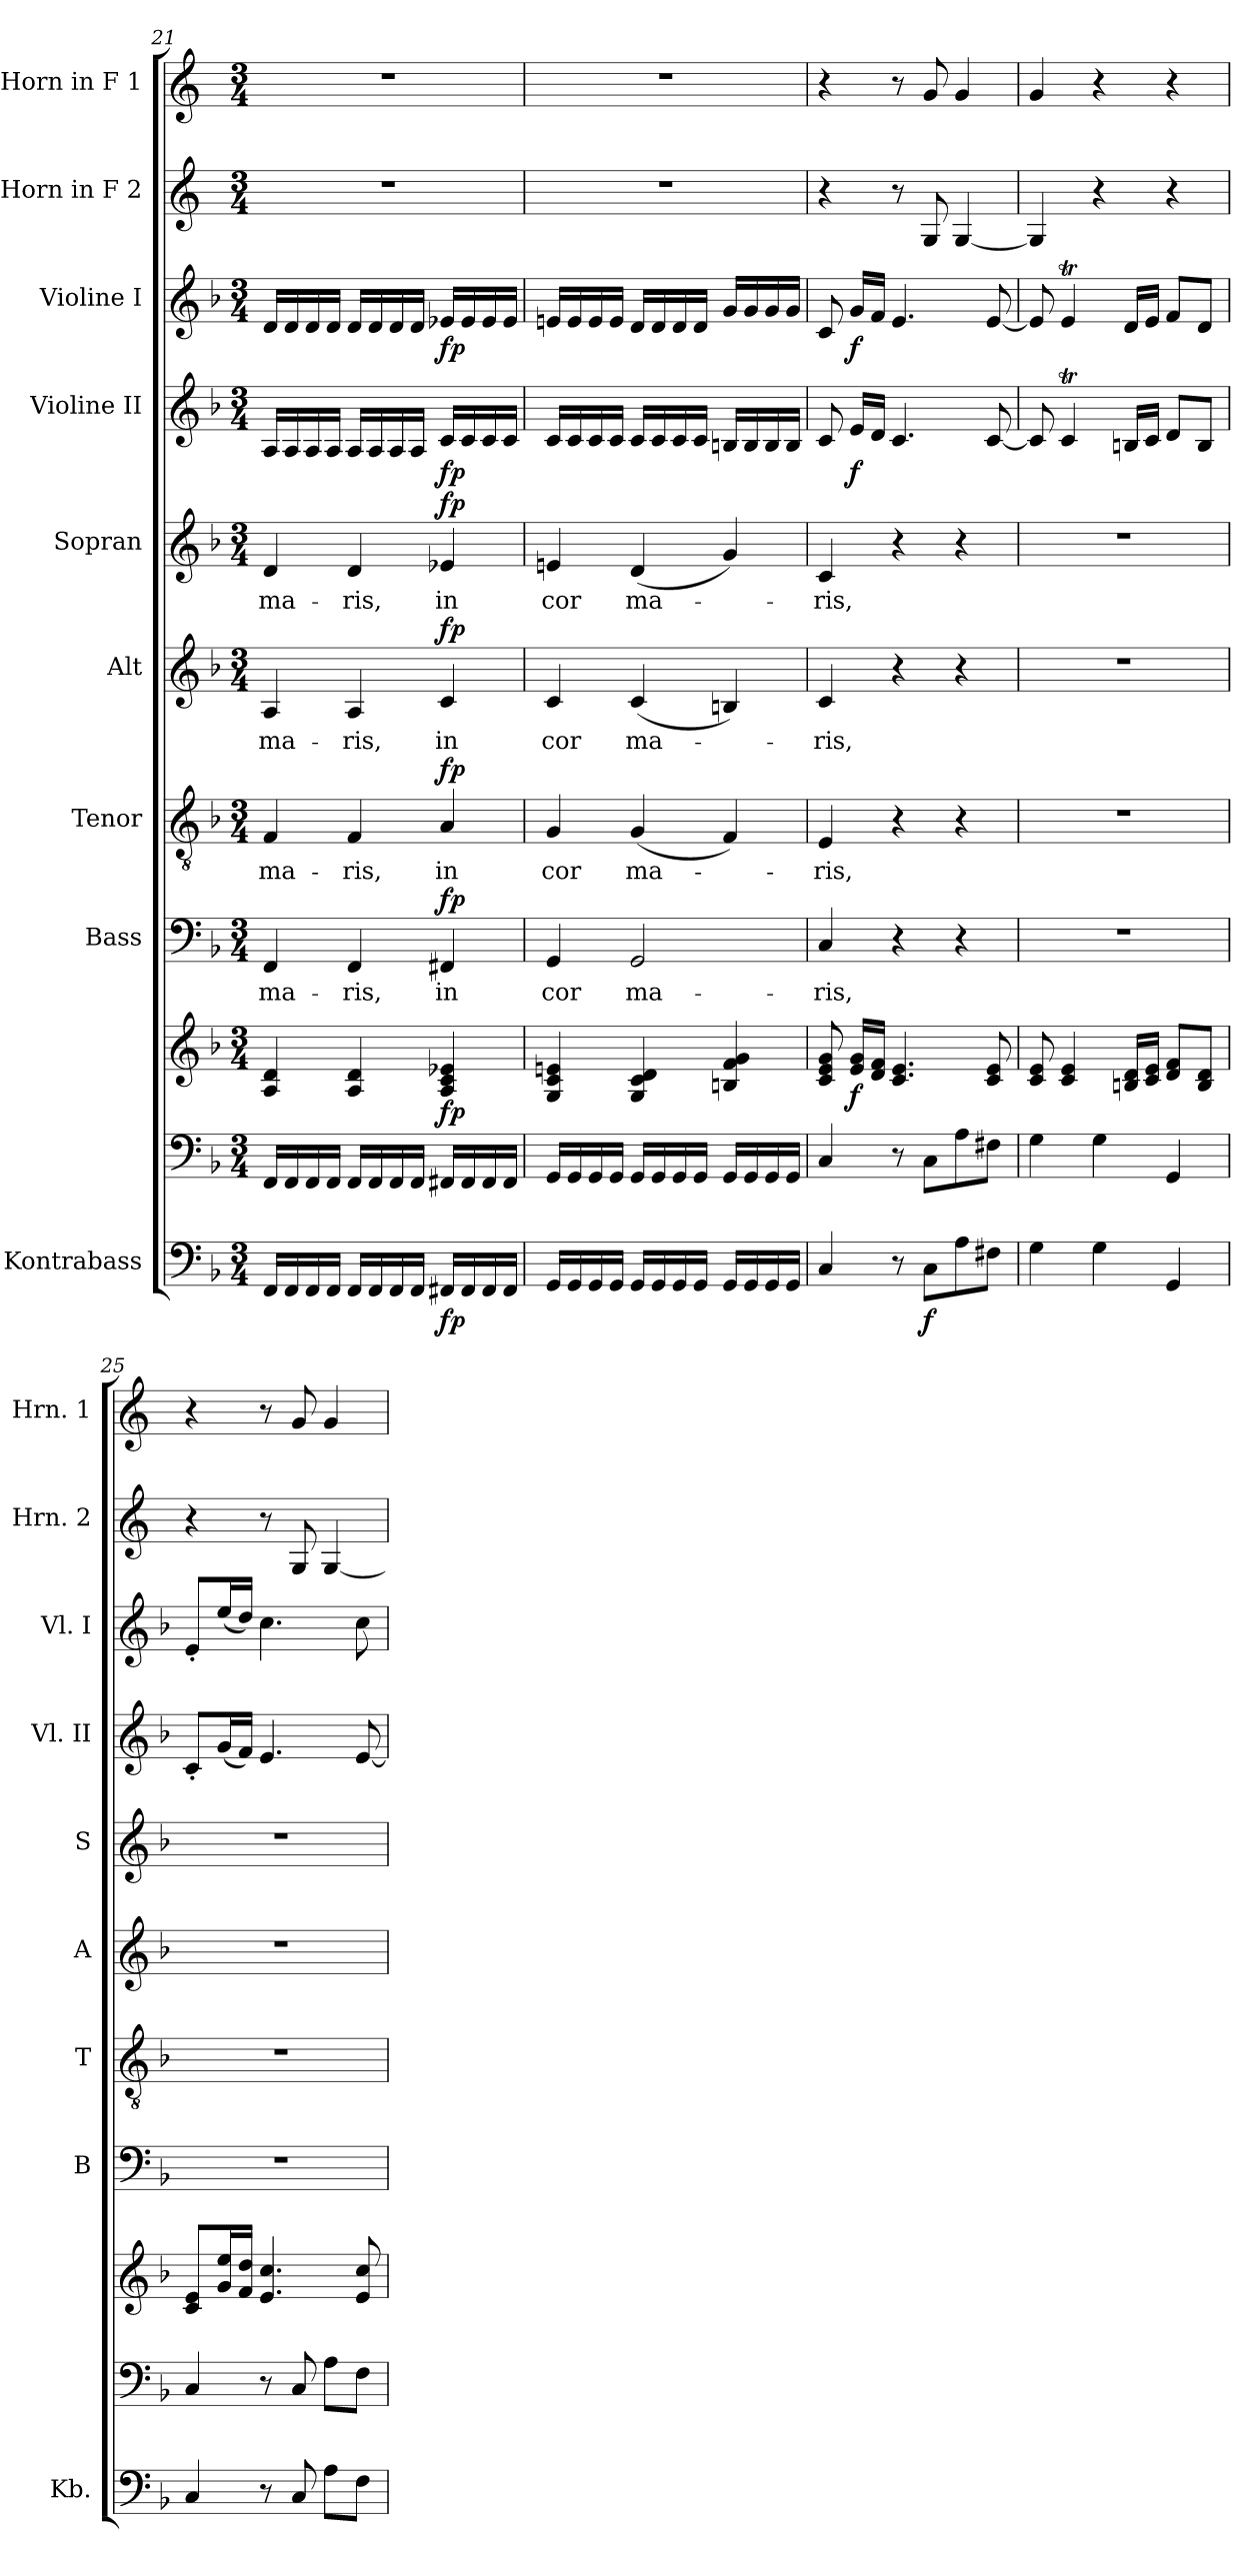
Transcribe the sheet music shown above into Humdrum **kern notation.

**kern	**dynam	**kern	**kern	**dynam	**kern	**text	**dynam	**kern	**text	**dynam	**kern	**text	**dynam	**kern	**text	**dynam	**kern	**dynam	**kern	**dynam	**kern	**kern
*part10	*part10	*part9	*part9	*part9	*part8	*part8	*part8	*part7	*part7	*part7	*part6	*part6	*part6	*part5	*part5	*part5	*part4	*part4	*part3	*part3	*part2	*part1
*staff11	*staff11	*staff10	*staff9	*staff9/10	*staff8	*staff8	*staff8	*staff7	*staff7	*staff7	*staff6	*staff6	*staff6	*staff5	*staff5	*staff5	*staff4	*staff4	*staff3	*staff3	*staff2	*staff1
*I"Kontrabass	*	*	*	*	*I"Bass	*	*	*I"Tenor	*	*	*I"Alt	*	*	*I"Sopran	*	*	*I"Violine II	*	*I"Violine I	*	*I"Horn in F 2	*I"Horn in F 1
*I'Kb.	*	*	*	*	*I'B	*	*	*I'T	*	*	*I'A	*	*	*I'S	*	*	*I'Vl. II	*	*I'Vl. I	*	*I'Hrn. 2	*I'Hrn. 1
*clefF4	*	*clefF4	*clefG2	*	*clefF4	*	*	*clefGv2	*	*	*clefG2	*	*	*clefG2	*	*	*clefG2	*	*clefG2	*	*clefG2	*clefG2
*ITrd7c12	*	*	*	*	*	*	*	*	*	*	*	*	*	*	*	*	*	*	*	*	*ITrd4c7	*ITrd4c7
*k[b-]	*	*k[b-]	*k[b-]	*	*k[b-]	*	*	*k[b-]	*	*	*k[b-]	*	*	*k[b-]	*	*	*k[b-]	*	*k[b-]	*	*k[b-]	*k[b-]
*F:	*	*F:	*F:	*	*F:	*	*	*F:	*	*	*F:	*	*	*F:	*	*	*F:	*	*F:	*	*F:	*F:
*M3/4	*	*M3/4	*M3/4	*	*M3/4	*	*	*M3/4	*	*	*M3/4	*	*	*M3/4	*	*	*M3/4	*	*M3/4	*	*M3/4	*M3/4
=21	=21	=21	=21	=21	=21	=21	=21	=21	=21	=21	=21	=21	=21	=21	=21	=21	=21	=21	=21	=21	=21	=21
!	!	!	!	!	!	!LO:LY:b	!	!	!LO:LY:b	!	!	!LO:LY:b	!	!	!LO:LY:b	!	!	!	!	!	!	!
16FFF/LL	.	16FF/LL	4A/ 4d/	.	4FF/	ma-	.	4F/	ma-	.	4A/	ma-	.	4d/	ma-	.	16A/LL	.	16d/LL	.	2.r	2.r
16FFF/	.	16FF/	.	.	.	.	.	.	.	.	.	.	.	.	.	.	16A/	.	16d/	.	.	.
16FFF/	.	16FF/	.	.	.	.	.	.	.	.	.	.	.	.	.	.	16A/	.	16d/	.	.	.
16FFF/JJ	.	16FF/JJ	.	.	.	.	.	.	.	.	.	.	.	.	.	.	16A/JJ	.	16d/JJ	.	.	.
!	!	!	!	!	!	!LO:LY:b	!	!	!LO:LY:b	!	!	!LO:LY:b	!	!	!LO:LY:b	!	!	!	!	!	!	!
16FFF/LL	.	16FF/LL	4A/ 4d/	.	4FF/	-ris,	.	4F/	-ris,	.	4A/	-ris,	.	4d/	-ris,	.	16A/LL	.	16d/LL	.	.	.
16FFF/	.	16FF/	.	.	.	.	.	.	.	.	.	.	.	.	.	.	16A/	.	16d/	.	.	.
16FFF/	.	16FF/	.	.	.	.	.	.	.	.	.	.	.	.	.	.	16A/	.	16d/	.	.	.
16FFF/JJ	.	16FF/JJ	.	.	.	.	.	.	.	.	.	.	.	.	.	.	16A/JJ	.	16d/JJ	.	.	.
!	!LO:DY:b	!	!	!LO:DY:b	!	!LO:LY:b	!LO:DY:a	!	!LO:LY:b	!LO:DY:a	!	!LO:LY:b	!LO:DY:a	!	!LO:LY:b	!LO:DY:a	!	!LO:DY:b	!	!LO:DY:b	!	!
16FFF#X/LL	fp	16FF#X/LL	4A/ 4c/ 4e-X/	fp	4FF#X/	in	fp	4A/	in	fp	4c/	in	fp	4e-X/	in	fp	16c/LL	fp	16e-X/LL	fp	.	.
16FFF#/	.	16FF#/	.	.	.	.	.	.	.	.	.	.	.	.	.	.	16c/	.	16e-/	.	.	.
16FFF#/	.	16FF#/	.	.	.	.	.	.	.	.	.	.	.	.	.	.	16c/	.	16e-/	.	.	.
16FFF#/JJ	.	16FF#/JJ	.	.	.	.	.	.	.	.	.	.	.	.	.	.	16c/JJ	.	16e-/JJ	.	.	.
=22	=22	=22	=22	=22	=22	=22	=22	=22	=22	=22	=22	=22	=22	=22	=22	=22	=22	=22	=22	=22	=22	=22
!	!	!	!	!	!	!LO:LY:b	!	!	!LO:LY:b	!	!	!LO:LY:b	!	!	!LO:LY:b	!	!	!	!	!	!	!
16GGG/LL	.	16GG/LL	4G/ 4c/ 4en/	.	4GG/	cor	.	4G/	cor	.	4c/	cor	.	4en/	cor	.	16c/LL	.	16en/LL	.	2.r	2.r
16GGG/	.	16GG/	.	.	.	.	.	.	.	.	.	.	.	.	.	.	16c/	.	16e/	.	.	.
16GGG/	.	16GG/	.	.	.	.	.	.	.	.	.	.	.	.	.	.	16c/	.	16e/	.	.	.
16GGG/JJ	.	16GG/JJ	.	.	.	.	.	.	.	.	.	.	.	.	.	.	16c/JJ	.	16e/JJ	.	.	.
!	!	!	!	!	!	!LO:LY:b	!	!	!LO:LY:b	!	!	!LO:LY:b	!	!	!LO:LY:b	!	!	!	!	!	!	!
16GGG/LL	.	16GG/LL	4G/ 4c/ 4d/	.	2GG/	ma-	.	(<4G/	ma-	.	(4c/	ma-	.	(<4d/	ma-	.	16c/LL	.	16d/LL	.	.	.
16GGG/	.	16GG/	.	.	.	.	.	.	.	.	.	.	.	.	.	.	16c/	.	16d/	.	.	.
16GGG/	.	16GG/	.	.	.	.	.	.	.	.	.	.	.	.	.	.	16c/	.	16d/	.	.	.
16GGG/JJ	.	16GG/JJ	.	.	.	.	.	.	.	.	.	.	.	.	.	.	16c/JJ	.	16d/JJ	.	.	.
16GGG/LL	.	16GG/LL	4Bn/ 4f/ 4g/	.	.	.	.	4F/)	.	.	4Bn/)	.	.	4g/)	.	.	16Bn/LL	.	16g/LL	.	.	.
16GGG/	.	16GG/	.	.	.	.	.	.	.	.	.	.	.	.	.	.	16B/	.	16g/	.	.	.
16GGG/	.	16GG/	.	.	.	.	.	.	.	.	.	.	.	.	.	.	16B/	.	16g/	.	.	.
16GGG/JJ	.	16GG/JJ	.	.	.	.	.	.	.	.	.	.	.	.	.	.	16B/JJ	.	16g/JJ	.	.	.
=23	=23	=23	=23	=23	=23	=23	=23	=23	=23	=23	=23	=23	=23	=23	=23	=23	=23	=23	=23	=23	=23	=23
!	!	!	!	!	!	!LO:LY:b	!	!	!LO:LY:b	!	!	!LO:LY:b	!	!	!LO:LY:b	!	!	!	!	!	!	!
4CC/	.	4C/	8c/ 8e/ 8g/	.	4C/	-ris,	.	4E/	-ris,	.	4c/	-ris,	.	4c/	-ris,	.	8c/	.	8c/	.	4r	4r
!	!	!	!	!LO:DY:b	!	!	!	!	!	!	!	!	!	!	!	!	!	!LO:DY:b	!	!LO:DY:b	!	!
.	.	.	16e/ 16g/LL	f	.	.	.	.	.	.	.	.	.	.	.	.	16e/LL	f	16g/LL	f	.	.
.	.	.	16d/ 16f/JJ	.	.	.	.	.	.	.	.	.	.	.	.	.	16d/JJ	.	16f/JJ	.	.	.
8r	.	8r	4.c/ 4.e/	.	4r	.	.	4r	.	.	4r	.	.	4r	.	.	4.c/	.	4.e/	.	8r	8r
!	!LO:DY:b	!	!	!	!	!	!	!	!	!	!	!	!	!	!	!	!	!	!	!	!	!
8CC\L	f	8C\L	.	.	.	.	.	.	.	.	.	.	.	.	.	.	.	.	.	.	8C/	8c/
8AA\	.	8A\	.	.	4r	.	.	4r	.	.	4r	.	.	4r	.	.	.	.	.	.	[4C/	4c/
8FF#X\J	.	8F#X\J	8c/ 8e/	.	.	.	.	.	.	.	.	.	.	.	.	.	[8c/	.	[8e/	.	.	.
!!LO:PB:g=z
=24	=24	=24	=24	=24	=24	=24	=24	=24	=24	=24	=24	=24	=24	=24	=24	=24	=24	=24	=24	=24	=24	=24
4GG\	.	4G\	8c/ 8e/	.	2.r	.	.	2.r	.	.	2.r	.	.	2.r	.	.	8c/]	.	8e/]	.	4C/]	4c/
.	.	.	4c/ 4e/	.	.	.	.	.	.	.	.	.	.	.	.	.	4cT/	.	4et/	.	.	.
4GG\	.	4G\	.	.	.	.	.	.	.	.	.	.	.	.	.	.	.	.	.	.	4r	4r
.	.	.	16Bn/ 16d/LL	.	.	.	.	.	.	.	.	.	.	.	.	.	16Bn/LL	.	16d/LL	.	.	.
.	.	.	16c/ 16e/JJ	.	.	.	.	.	.	.	.	.	.	.	.	.	16c/JJ	.	16e/JJ	.	.	.
4GGG/	.	4GG/	8d/ 8f/L	.	.	.	.	.	.	.	.	.	.	.	.	.	8d/L	.	8f/L	.	4r	4r
.	.	.	8B/ 8d/J	.	.	.	.	.	.	.	.	.	.	.	.	.	8B/J	.	8d/J	.	.	.
=25	=25	=25	=25	=25	=25	=25	=25	=25	=25	=25	=25	=25	=25	=25	=25	=25	=25	=25	=25	=25	=25	=25
4CC/	.	4C/	8c/ 8e/L	.	2.r	.	.	2.r	.	.	2.r	.	.	2.r	.	.	8c'</L	.	8e'</L	.	4r	4r
.	.	.	16g/ 16ee/L	.	.	.	.	.	.	.	.	.	.	.	.	.	(<16g/L	.	(<16ee/L	.	.	.
.	.	.	16f/ 16dd/JJ	.	.	.	.	.	.	.	.	.	.	.	.	.	16f/JJ)	.	16dd/JJ)	.	.	.
8r	.	8r	4.e/ 4.cc/	.	.	.	.	.	.	.	.	.	.	.	.	.	4.e/	.	4.cc\	.	8r	8r
8CC/	.	8C/	.	.	.	.	.	.	.	.	.	.	.	.	.	.	.	.	.	.	8C/	8c/
8AA\L	.	8A\L	.	.	.	.	.	.	.	.	.	.	.	.	.	.	.	.	.	.	[4C/	4c/
8FF\J	.	8F\J	8e/ 8cc/	.	.	.	.	.	.	.	.	.	.	.	.	.	[8e/	.	8cc\	.	.	.
=	=	=	=	=	=	=	=	=	=	=	=	=	=	=	=	=	=	=	=	=	=	=
*-	*-	*-	*-	*-	*-	*-	*-	*-	*-	*-	*-	*-	*-	*-	*-	*-	*-	*-	*-	*-	*-	*-
